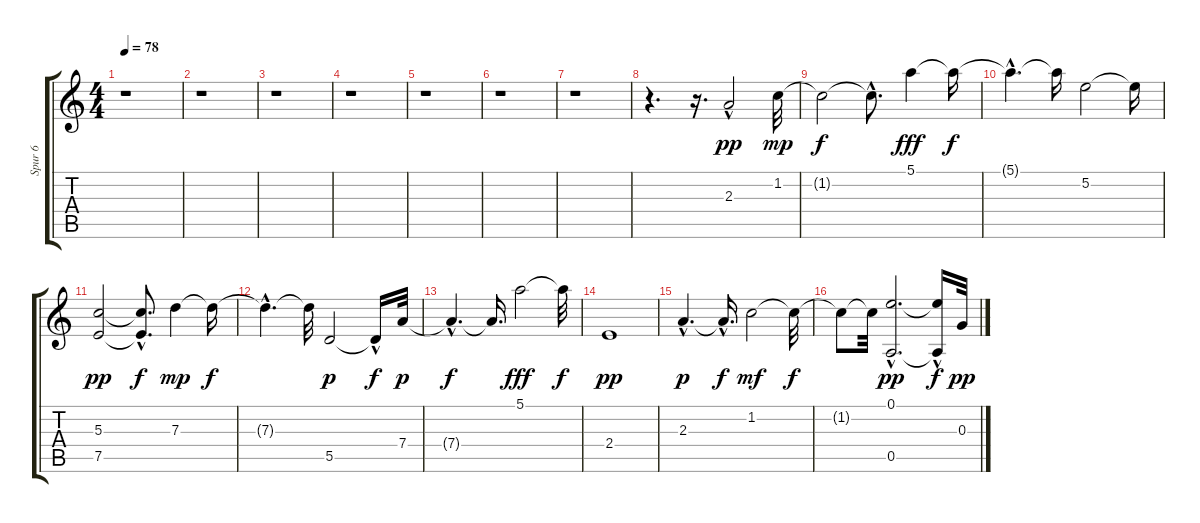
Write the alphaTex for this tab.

\track ("Spur 6" "Spur 6") {instrument electricbasspick}
\staff {score tabs}
\tuning (E4 B3 G3 D3 A2 E2) {hide}
\ts (4 4)
\tempo 78
\clef g2
\ks c
r.1{dy pp} |
r.1 |
r.1 |
r.1 |
r.1 |
r.1 |
r.1 |
r.4{d} r.16{d} 2.3{hac}.2 1.2.32{dy mp} |
1.2{t}.2{dy f} 1.2{hac t}.8{d} 5.1.4{dy fff} 5.1{t}.16{dy f} |
5.1{hac t}.4{d} 5.1{t}.16 5.2.2 5.2{t}.16 |
(5.3 7.5).2{dy pp} (5.3{hac t} 7.5{t}).8{d dy f} 7.3.4{dy mp} 7.3{t}.16{dy f} |
7.3{hac t}.4{d} 7.3{t}.32 5.5.2{dy p} 5.5{hac t}.16{dy f} 7.4.32{dy p} |
7.4{hac t}.4{d dy f} 7.4{t}.16{d} 5.1.2{dy fff} 5.1{t}.32{dy f} |
2.4.1{dy pp} |
2.3{hac}.4{d dy p} 2.3{hac t}.16{d dy f} 1.2.2{dy mf} 1.2{t}.32{dy f} |
1.2{t}.8 1.2{t}.32 (0.1{hac} 0.5{hac}).2{d dy pp} (0.1{hac t} 0.5{t}).16{dy f} 0.3.32{dy pp}
